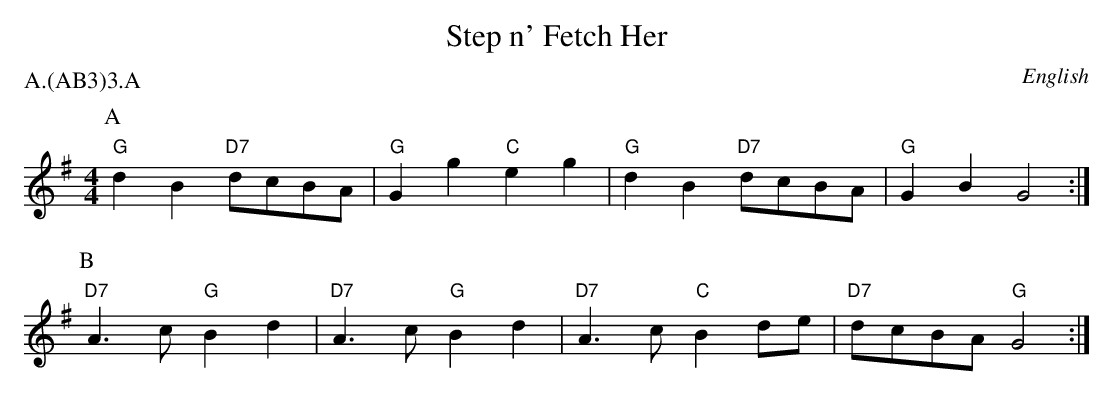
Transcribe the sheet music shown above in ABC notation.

X:1
T:Step n' Fetch Her
M:4/4
O:English
P:A.(AB3)3.A
K:G
P:A
"G" d2 B2 "D7" dcBA | "G" G2 g2 "C" e2 g2 |\
"G" d2 B2 "D7" dcBA | "G" G2 B2 G4 :|
P:B
"D7" A3 c "G" B2 d2 | "D7" A3 c "G"  B2 d2 |\
"D7" A3 c "C" B2 de | "D7" dcBA  "G" G4 :|
